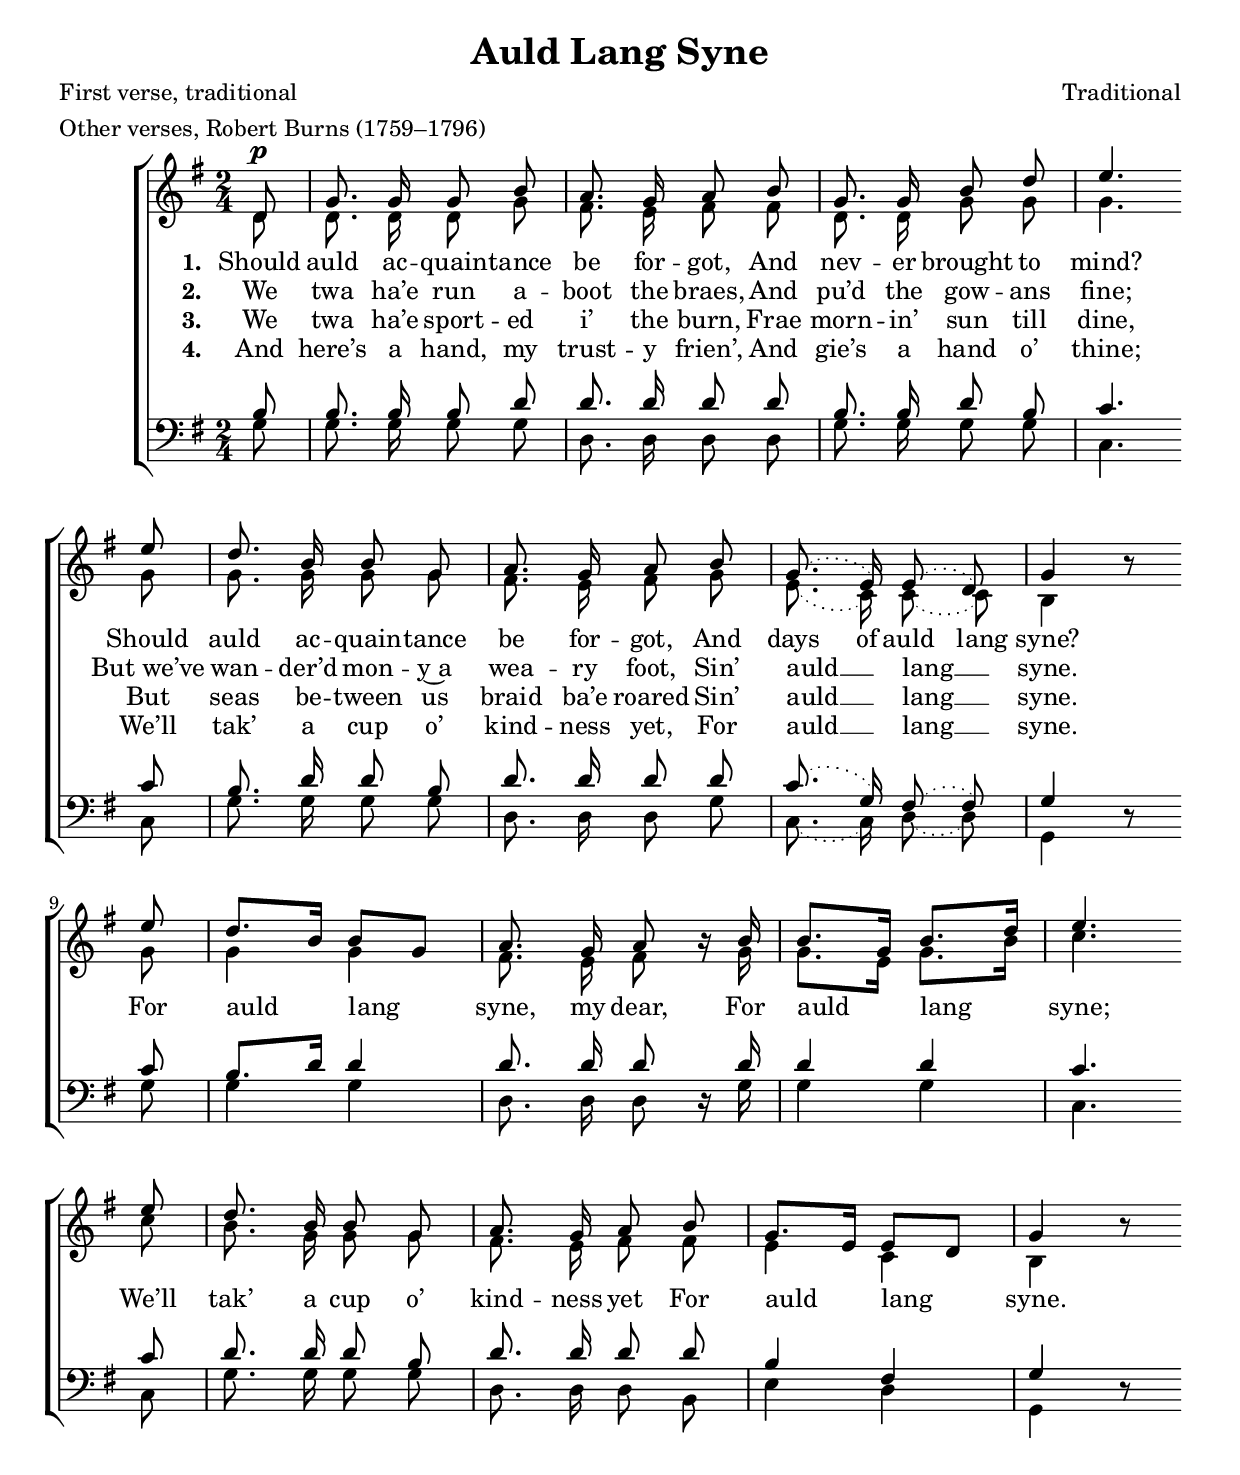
\version "2.14.2"
\include "util.ly"
\header {
  title = "Auld Lang Syne"
  poet = "First verse, traditional"
  meter = "Other verses, Robert Burns (1759–1796)"
  composer = "Traditional"
  %tagline = \markup { from \italic {Favorite Songs and Hymns for School and Home}, 1899}
}

global = {
  \key g \major
  \time 2/4
  \autoBeamOff
  %\override DynamicLineSpanner #'staff-padding = #0.0
  %\override DynamicLineSpanner #'Y-extent = #'(-1 . 1)
}

sopMusic = \relative c' {
  \partial 8 d8^\p |
  g8. g16 g8 b |
  a8. g16 a8 b |
  g8. g16 b8 d |
  e4. \bar""\break e8 |
  d8. b16 b8 g |
  
  a8. g16 a8 b |
  \slurDotted g8.( e16) e8( d) |
  \partial 4. g4 b8\rest \bar "|:" \break
  \partial 8 e8 |
  d8.[ b16] b8[ g] |
  a8. g16 a8 b16\rest b |
  
  b8.[ g16] b8.[ d16] |
  e4. \bar""\break e8 |
  d8. b16 b8 g |
  a8. g16 a8 b |
  g8.[ e16] e8[ d] |
  \partial 4. g4  b8\rest \bar ":|"
}
sopWords = \lyricmode {
  
}

altoMusic = \relative c' {
  d8 |
  d8. d16 d8 g |
  fis8. e16 fis8 fis |
  d8. d16 g8 g |
  g4. g8 |
  g8. g16 g8 g |
  
  fis8. e16 fis8 g |
  \slurDotted e8.( c16) c8( c) |
  b4 s8 |
  g'8 |
  g4 g |
  fis8. e16 fis8 s16 g |
  
  g8.[ e16] g8.[ b16] |
  c4. c8 |
  b8. g16 g8 g |
  fis8. e16 fis8 fis |
  e4 c4 |
  b4 s8 \bar ":|"
}
altoWords = \lyricmode {
  \dropLyricsV
  \set stanza = #"1. "
  \set ignoreMelismata = ##t
  Should auld ac -- quain -- tance be for -- got,
  And nev -- er brought to mind?
  Should auld ac -- quain -- tance be for -- got,
  And days of auld lang syne?

  \unset ignoreMelismata
  \set associatedVoice = "sopranos"
  For auld lang syne, my dear,
  For auld lang syne;
  We’ll tak’ a cup o’ kind -- ness yet
  For auld lang syne.
  
}
altoWordsII = \lyricmode {
  \dropLyricsV
%\markup\italic
  \set stanza = #"2. "
  We twa ha’e run a -- boot the braes,
  And pu’d the gow -- ans fine;
  But_we’ve wan -- der’d mon -- y~a wea -- ry foot,
  Sin’ auld __ lang __ syne.
}
altoWordsIII = \lyricmode {
  \dropLyricsV
  \set stanza = #"3. "
  We twa ha’e sport -- ed i’ the burn,
  Frae morn -- in’ sun till dine,
  But seas be -- tween us braid ba’e roared
  Sin’ auld __ lang __ syne.
}
altoWordsIV = \lyricmode {
  \dropLyricsV
  \set stanza = #"4. "
  And here’s a hand, my trust -- y frien’,
  And gie’s a hand o’ thine;
  We’ll tak’ a cup o’ kind -- ness yet,
  For auld __ lang __ syne.
}
altoWordsV = \lyricmode {
  \set stanza = #"5. "
  \set ignoreMelismata = ##t
}
altoWordsVI = \lyricmode {
  \set stanza = #"6. "
  \set ignoreMelismata = ##t
}
tenorMusic = \relative c' {
  b8 |
  b8. b16 b8 d |
  d8. d16 d8 d |
  b8. b16 d8 b |
  c4. c8 |
  b8. d16 d8 b |
  
  d8. d16 d8 d |
  \slurDotted c8.( g16) fis8( fis) |
  g4 s8 |
  c |
  b8.[ d16] d4 |
  d8. d16 d8 s16 d |
  
  d4 d |
  c4. c8 |
  d8. d16 d8 b |
  d8. d16 d8 d |
  b4 fis |
  g s8 \bar ":|"
}
tenorWords = \lyricmode {

}

bassMusic = \relative c {
  g'8 |
  g8. g16 g8 g |
  d8. d16 d8 d |
  g8. g16 g8 g |
  c,4. c8 |
  g'8. g16 g8 g |
  
  d8. d16 d8 g |
  \slurDotted c,8.( c16) d8( d) |
  g,4 d'8\rest |
  g |
  g4 g4 |
  d8. d16 d8 d16\rest g |
  
  g4 g |
  c,4. c8 |
  g'8. g16 g8 g |
  d8. d16 d8 b |
  e4 d |
  g, d'8\rest \bar ":|"
}
bassWords = \lyricmode {

}

pianoRH = \relative c' {
  
}
pianoLH = \relative c' {
  
}

\score {
  <<
   \new ChoirStaff <<
    \new Staff = women <<
      \new Voice = "sopranos" { \voiceOne << \global \sopMusic >> }
      \new Voice = "altos" { \voiceTwo << \global \altoMusic >> }
    >>
    \new Lyrics \with { alignAboveContext = #"women" \override VerticalAxisGroup #'nonstaff-relatedstaff-spacing = #'((basic-distance . 1))} \lyricsto "sopranos" \sopWords
    \new Lyrics = "altosVI"  \with { alignBelowContext = #"women" } \lyricsto "altos" \altoWordsVI
    \new Lyrics = "altosV"  \with { alignBelowContext = #"women" } \lyricsto "altos" \altoWordsV
    \new Lyrics = "altosIV"  \with { alignBelowContext = #"women" } \lyricsto "altos" \altoWordsIV
    \new Lyrics = "altosIII"  \with { alignBelowContext = #"women" } \lyricsto "altos" \altoWordsIII
    \new Lyrics = "altosII"  \with { alignBelowContext = #"women" } \lyricsto "altos" \altoWordsII
    \new Lyrics = "altos"  \with { alignBelowContext = #"women" \override VerticalAxisGroup #'nonstaff-relatedstaff-spacing = #'((basic-distance . 1))} \lyricsto "altos" \altoWords
   \new Staff = men <<
      \clef bass
      \new Voice = "tenors" { \voiceOne << \global \tenorMusic >> }
      \new Voice = "basses" { \voiceTwo << \global \bassMusic >> }
    >>
    \new Lyrics \with { alignAboveContext = #"men" \override VerticalAxisGroup #'nonstaff-relatedstaff-spacing = #'((basic-distance . 1)) } \lyricsto "tenors" \tenorWords
    \new Lyrics \with { alignBelowContext = #"men" \override VerticalAxisGroup #'nonstaff-relatedstaff-spacing = #'((basic-distance . 1)) } \lyricsto "basses" \bassWords
  >>
%    \new PianoStaff << \new Staff { \new Voice { \pianoRH } } \new Staff { \clef "bass" \pianoLH } >>
  >>
  \layout { }
  \midi {
    \tempo 4 = 60
    \set Staff.midiInstrument = "flute"
  
    \context {
      \Voice
      \remove "Dynamic_performer"
    }
  }
}
